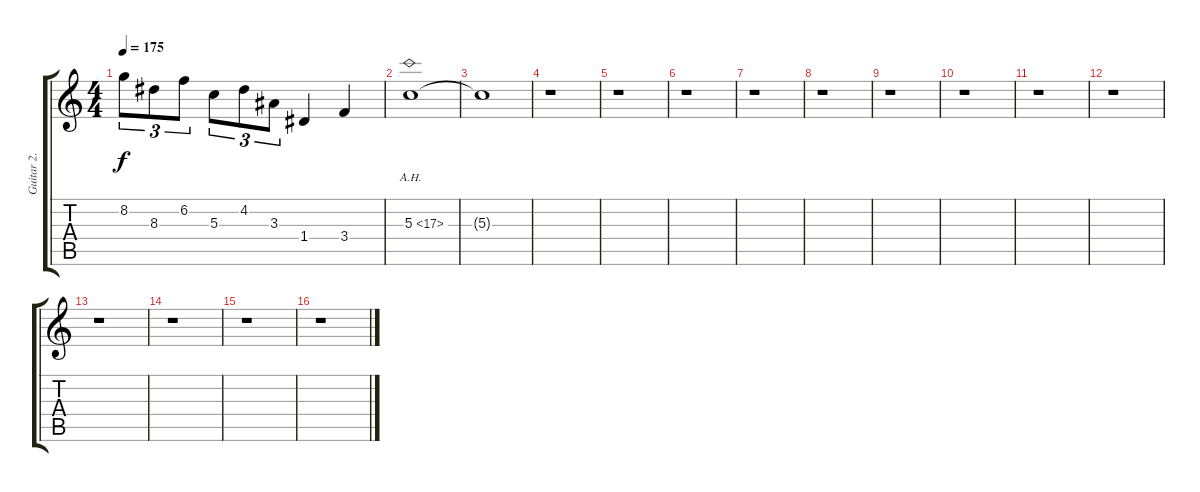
\track ("Guitar 2." "Guitar 2.") {instrument overdrivenguitar}
\staff {score tabs}
\tuning (E4 B3 G3 D3 A2 E2) {hide}
\ts (4 4)
\tempo 175
\clef g2
\ks c
8.2.8{tu (3 2) dy f} 8.3.8{tu (3 2)} 6.2.8{tu (3 2)} 5.3.8{tu (3 2)} 4.2.8{tu (3 2)} 3.3.8{tu (3 2)} 1.4.4 3.4.4 |
5.3{ah 12}.1{volume 0} |
5.3{t}.1 |
r.1 |
r.1 |
r.1 |
r.1 |
r.1 |
r.1 |
r.1 |
r.1 |
r.1 |
r.1 |
r.1 |
r.1 |
r.1
